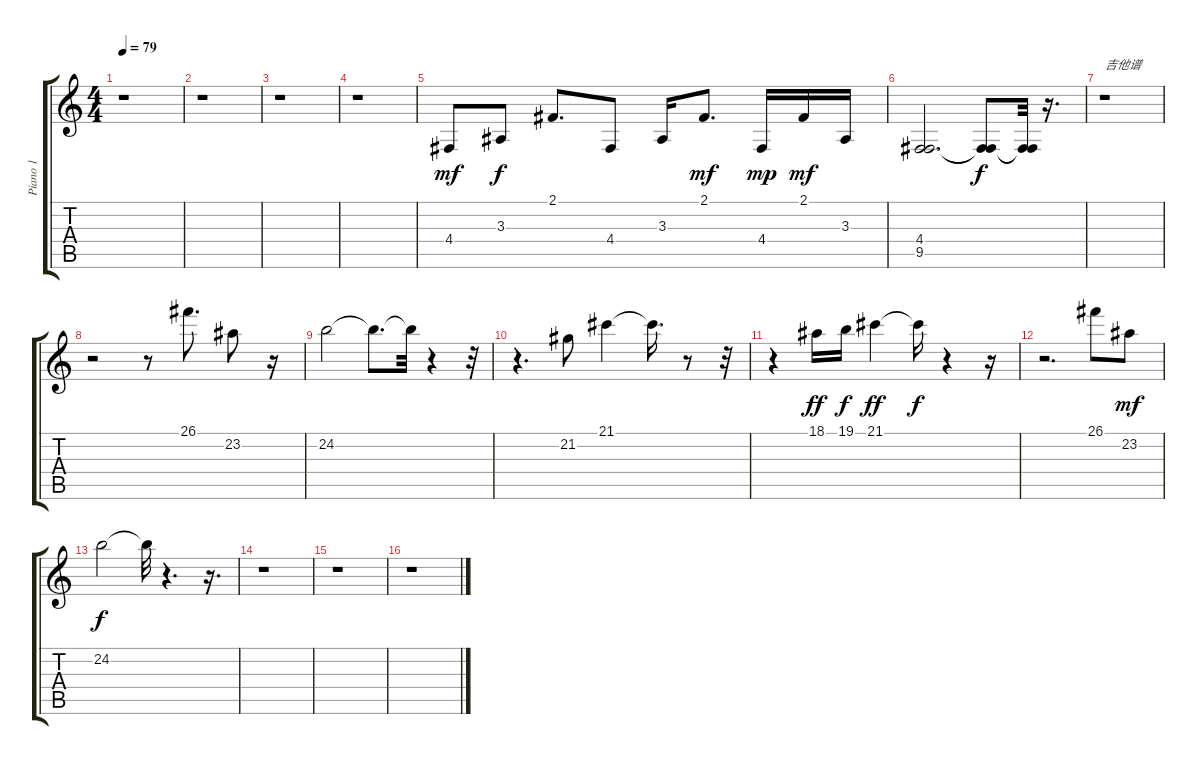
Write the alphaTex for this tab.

\track ("Piano 1" "Piano 1") {instrument acousticgrandpiano}
\staff {score tabs}
\tuning (E4 B3 G3 D3 A2 E2) {hide}
\ts (4 4)
\tempo 79
\clef g2
\ks c
r.1{dy f} |
r.1 |
r.1 |
r.1 |
4.4.8{dy mf} 3.3.8{dy f} 2.1.8{d} 4.4.8 3.3.16 2.1.8{d dy mf} 4.4.16{dy mp} 2.1.16{dy mf} 3.3.16 |
(4.4 9.5).2{d} (4.4{t} 9.5{t}).8{dy f} (4.4{t} 9.5{t}).32 r.16{d} |
r.1{txt "吉他谱"} |
r.2 r.8 26.1.8{d} 23.2.8 r.16 |
24.2.2 24.2{t}.8{d} 24.2{t}.32 r.4 r.32 |
r.4{d} 21.2.8 21.1.4 21.1{t}.16{d} r.8 r.32 |
r.4 18.1.16{dy ff} 19.1.16{dy f} 21.1.4{dy ff} 21.1{t}.16{dy f} r.4 r.16 |
r.2{d} 26.1.8 23.2.8{dy mf} |
24.2.2{dy f} 24.2{t}.32 r.4{d} r.16{d} |
r.1 |
r.1 |
r.1
